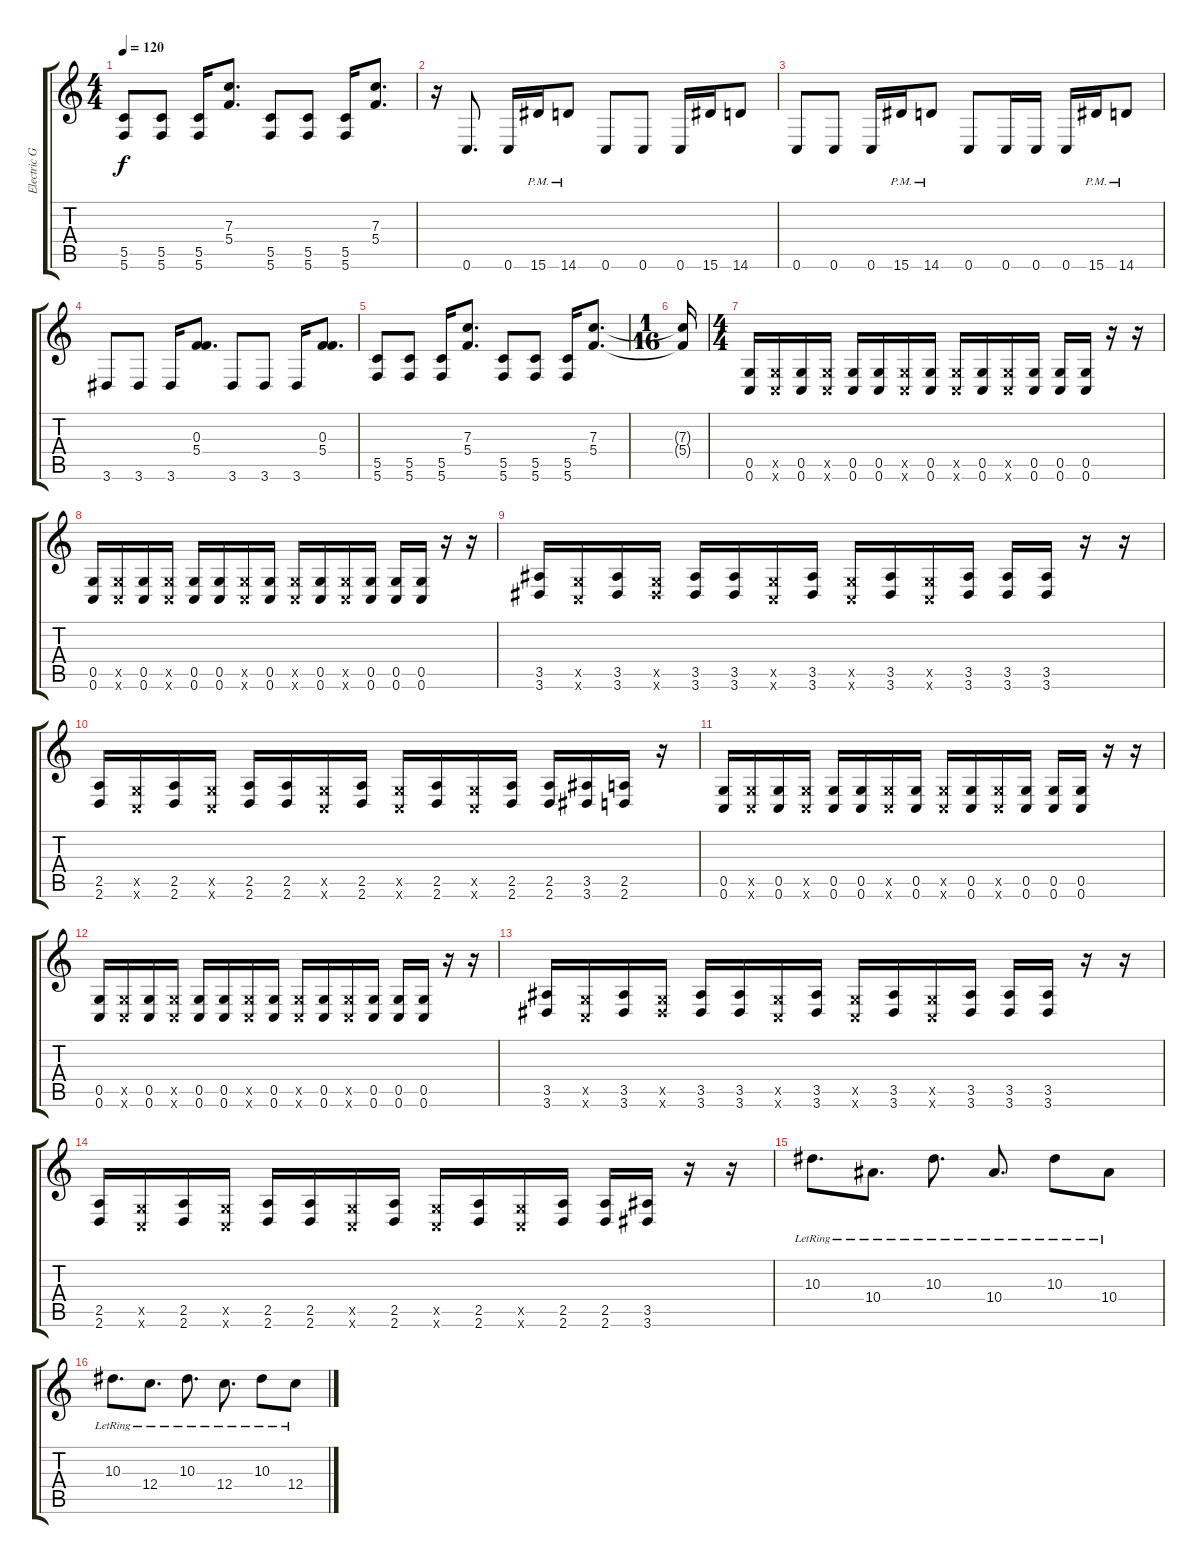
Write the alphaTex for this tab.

\track ("Electric Guitar" "Electric G") {instrument electricguitarclean}
\staff {score tabs}
\tuning (D4 A3 F3 C3 G2 C2) {hide}
\ts (4 4)
\tempo 120
\clef g2
\ks c
(5.5 5.6).8{dy f} (5.5 5.6).8 (5.5 5.6).16 (7.3 5.4).8{d} (5.5 5.6).8 (5.5 5.6).8 (5.5 5.6).16 (7.3 5.4).8{d} |
r.16 0.6.8{d instrument distortionguitar} 0.6.16 15.6{pm}.16 14.6{pm}.8 0.6.8 0.6.8 0.6.16 15.6.16 14.6.8 |
0.6.8 0.6.8 0.6.16 15.6{pm}.16 14.6{pm}.8 0.6.8 0.6.16 0.6.16 0.6.16 15.6{pm}.16 14.6{pm}.8 |
3.6.8 3.6.8 3.6.16 (0.3 5.4).8{d} 3.6.8 3.6.8 3.6.16 (0.3 5.4).8{d} |
(5.5 5.6).8 (5.5 5.6).8 (5.5 5.6).16 (7.3 5.4).8{d} (5.5 5.6).8 (5.5 5.6).8 (5.5 5.6).16 (7.3 5.4).8{d} |
\ts (1 16)
(7.3{t} 5.4{t}).16 |
\ts (4 4)
(0.5 0.6).16 (0.5{x} 0.6{x}).16 (0.5 0.6).16 (0.5{x} 0.6{x}).16 (0.5 0.6).16 (0.5 0.6).16 (0.5{x} 0.6{x}).16 (0.5 0.6).16 (0.5{x} 0.6{x}).16 (0.5 0.6).16 (0.5{x} 0.6{x}).16 (0.5 0.6).16 (0.5 0.6).16 (0.5 0.6).16 r.16 r.16 |
(0.5 0.6).16 (0.5{x} 0.6{x}).16 (0.5 0.6).16 (0.5{x} 0.6{x}).16 (0.5 0.6).16 (0.5 0.6).16 (0.5{x} 0.6{x}).16 (0.5 0.6).16 (0.5{x} 0.6{x}).16 (0.5 0.6).16 (0.5{x} 0.6{x}).16 (0.5 0.6).16 (0.5 0.6).16 (0.5 0.6).16 r.16 r.16 |
(3.5 3.6).16 (0.5{x} 0.6{x}).16 (3.5 3.6).16 (0.5{x} 3.6{x}).16 (3.5 3.6).16 (3.5 3.6).16 (0.5{x} 0.6{x}).16 (3.5 3.6).16 (0.5{x} 0.6{x}).16 (3.5 3.6).16 (0.5{x} 0.6{x}).16 (3.5 3.6).16 (3.5 3.6).16 (3.5 3.6).16 r.16 r.16 |
(2.5 2.6).16 (0.5{x} 0.6{x}).16 (2.5 2.6).16 (0.5{x} 0.6{x}).16 (2.5 2.6).16 (2.5 2.6).16 (0.5{x} 0.6{x}).16 (2.5 2.6).16 (0.5{x} 0.6{x}).16 (2.5 2.6).16 (0.5{x} 0.6{x}).16 (2.5 2.6).16 (2.5 2.6).16 (3.5 3.6).16 (2.5 2.6).16 r.16 |
(0.5 0.6).16 (0.5{x} 0.6{x}).16 (0.5 0.6).16 (0.5{x} 0.6{x}).16 (0.5 0.6).16 (0.5 0.6).16 (0.5{x} 0.6{x}).16 (0.5 0.6).16 (0.5{x} 0.6{x}).16 (0.5 0.6).16 (0.5{x} 0.6{x}).16 (0.5 0.6).16 (0.5 0.6).16 (0.5 0.6).16 r.16 r.16 |
(0.5 0.6).16 (0.5{x} 0.6{x}).16 (0.5 0.6).16 (0.5{x} 0.6{x}).16 (0.5 0.6).16 (0.5 0.6).16 (0.5{x} 0.6{x}).16 (0.5 0.6).16 (0.5{x} 0.6{x}).16 (0.5 0.6).16 (0.5{x} 0.6{x}).16 (0.5 0.6).16 (0.5 0.6).16 (0.5 0.6).16 r.16 r.16 |
(3.5 3.6).16 (0.5{x} 0.6{x}).16 (3.5 3.6).16 (0.5{x} 3.6{x}).16 (3.5 3.6).16 (3.5 3.6).16 (0.5{x} 0.6{x}).16 (3.5 3.6).16 (0.5{x} 0.6{x}).16 (3.5 3.6).16 (0.5{x} 0.6{x}).16 (3.5 3.6).16 (3.5 3.6).16 (3.5 3.6).16 r.16 r.16 |
(2.5 2.6).16 (0.5{x} 0.6{x}).16 (2.5 2.6).16 (0.5{x} 0.6{x}).16 (2.5 2.6).16 (2.5 2.6).16 (0.5{x} 0.6{x}).16 (2.5 2.6).16 (0.5{x} 0.6{x}).16 (2.5 2.6).16 (0.5{x} 0.6{x}).16 (2.5 2.6).16 (2.5 2.6).16 (3.5 3.6).16 r.16 r.16 |
10.3{lr}.8{d instrument electricguitarclean} 10.4{lr}.8{d} 10.3{lr}.8{d} 10.4{lr}.8{d} 10.3{lr}.8 10.4{lr}.8 |
10.3{lr}.8{d} 12.4{lr}.8{d} 10.3{lr}.8{d} 12.4{lr}.8{d} 10.3{lr}.8 12.4{lr}.8
